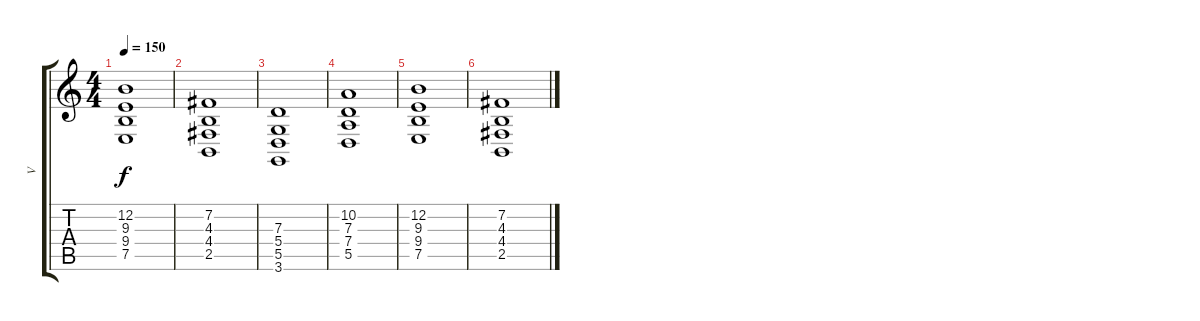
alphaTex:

\track ("V" "V") {instrument synthstrings1}
\staff {score tabs}
\tuning (E4 B3 G3 D3 A2 E2) {hide}
\ts (4 4)
\tempo 150
\clef g2
\ks c
(12.2 9.3 9.4 7.5).1{dy f} |
(7.2 4.3 4.4 2.5).1 |
(7.3 5.4 5.5 3.6).1 |
(10.2 7.3 7.4 5.5).1 |
(12.2 9.3 9.4 7.5).1 |
(7.2 4.3 4.4 2.5).1
